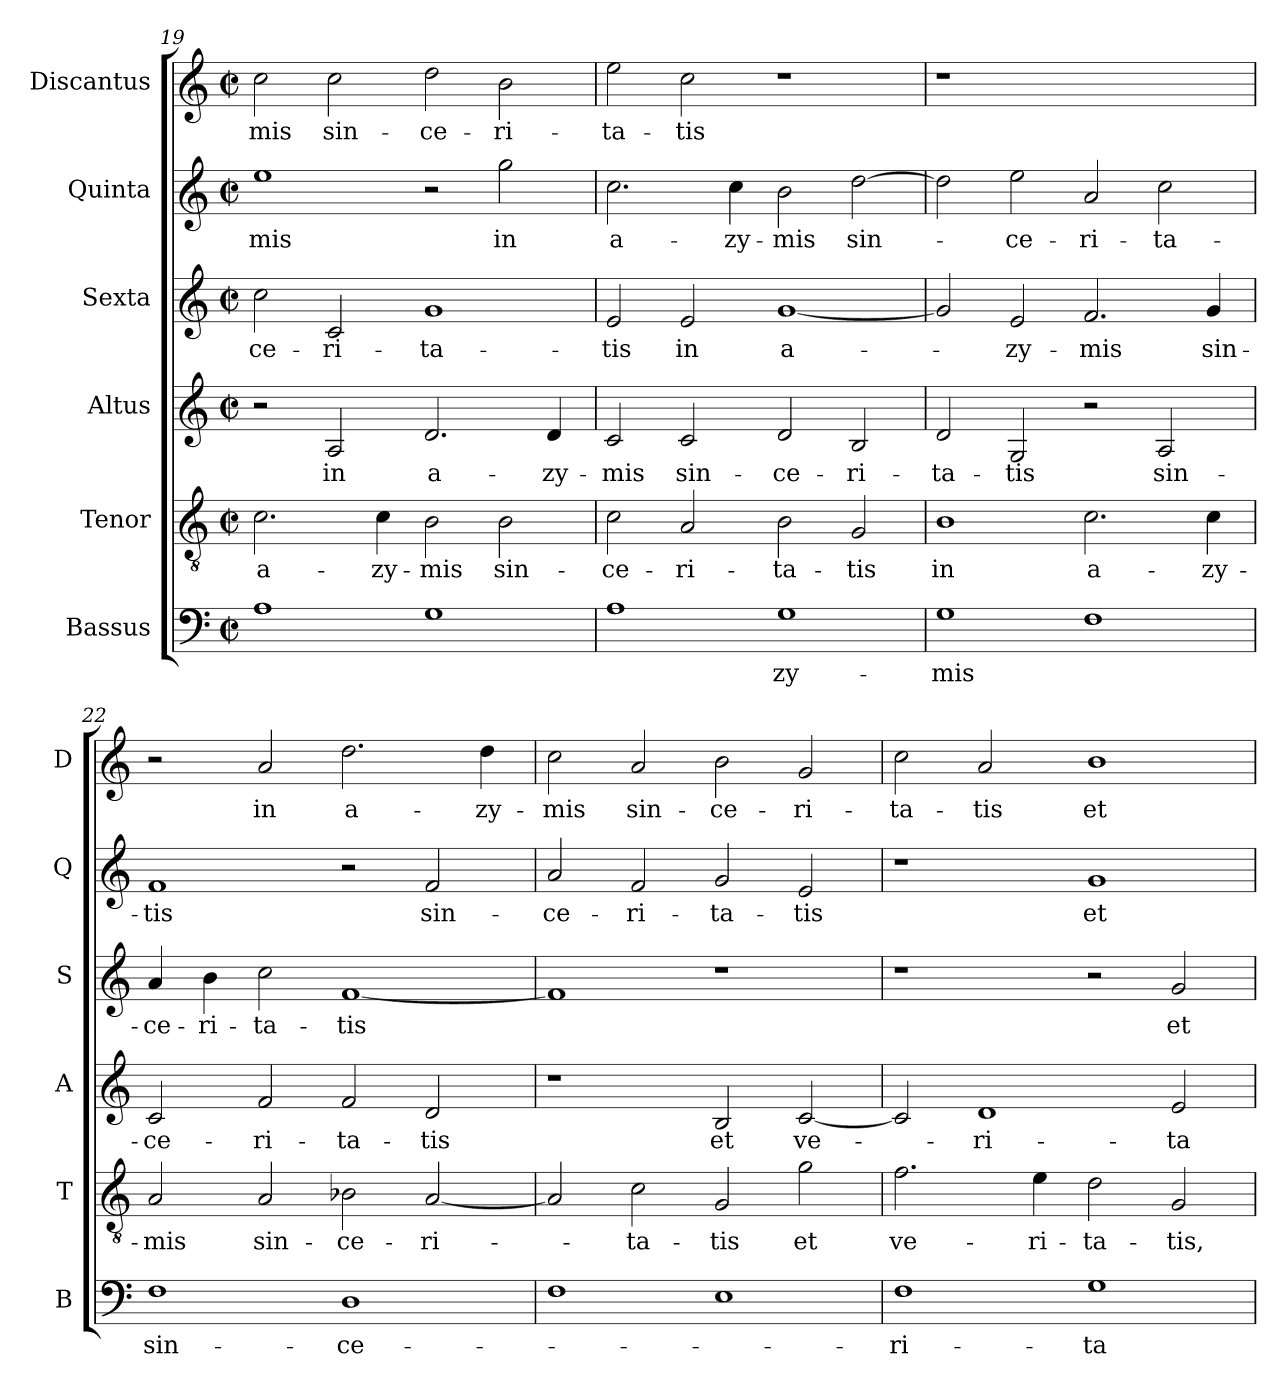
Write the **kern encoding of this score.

**kern	**text	**kern	**text	**kern	**text	**kern	**text	**kern	**text	**kern	**text
*part6	*part6	*part5	*part5	*part4	*part4	*part3	*part3	*part2	*part2	*part1	*part1
*staff6	*staff6	*staff5	*staff5	*staff4	*staff4	*staff3	*staff3	*staff2	*staff2	*staff1	*staff1
*I"Bassus	*	*I"Tenor	*	*I"Altus	*	*I"Sexta	*	*I"Quinta	*	*I"Discantus	*
*I'B	*	*I'T	*	*I'A	*	*I'S	*	*I'Q	*	*I'D	*
*clefF4	*	*clefGv2	*	*clefG2	*	*clefG2	*	*clefG2	*	*clefG2	*
*k[]	*	*k[]	*	*k[]	*	*k[]	*	*k[]	*	*k[]	*
*C:	*	*C:	*	*C:	*	*C:	*	*C:	*	*C:	*
*M2/2	*	*M2/2	*	*M2/2	*	*M2/2	*	*M2/2	*	*M2/2	*
*met(c|)	*	*met(c|)	*	*met(c|)	*	*met(c|)	*	*met(c|)	*	*met(c|)	*
=19	=19	=19	=19	=19	=19	=19	=19	=19	=19	=19	=19
!	!	!	!LO:LY:b	!	!	!	!LO:LY:b	!	!LO:LY:b	!	!LO:LY:b
1A	.	2.c\	a-	2r	.	2cc\	-ce-	1ee	-mis	2cc\	-mis
!	!	!	!	!	!LO:LY:b	!	!LO:LY:b	!	!	!	!LO:LY:b
.	.	.	.	2A/	in	2c/	-ri-	.	.	2cc\	sin-
!	!	!	!LO:LY:b	!	!	!	!	!	!	!	!
.	.	4c\	-zy-	.	.	.	.	.	.	.	.
!	!	!	!LO:LY:b	!	!LO:LY:b	!	!LO:LY:b	!	!	!	!LO:LY:b
1G	.	2B\	-mis	2.d/	a-	1g	-ta-	2r	.	2dd\	-ce-
!	!	!	!LO:LY:b	!	!	!	!	!	!LO:LY:b	!	!LO:LY:b
.	.	2B\	sin-	.	.	.	.	2gg\	in	2b\	-ri-
!	!	!	!	!	!LO:LY:b	!	!	!	!	!	!
.	.	.	.	4d/	-zy-	.	.	.	.	.	.
=20	=20	=20	=20	=20	=20	=20	=20	=20	=20	=20	=20
!	!	!	!LO:LY:b	!	!LO:LY:b	!	!LO:LY:b	!	!LO:LY:b	!	!LO:LY:b
1A	.	2c\	-ce-	2c/	-mis	2e/	-tis	2.cc\	a-	2ee\	-ta-
!	!	!	!LO:LY:b	!	!LO:LY:b	!	!LO:LY:b	!	!	!	!LO:LY:b
.	.	2A/	-ri-	2c/	sin-	2e/	in	.	.	2cc\	-tis
!	!	!	!	!	!	!	!	!	!LO:LY:b	!	!
.	.	.	.	.	.	.	.	4cc\	-zy-	.	.
!	!LO:LY:b	!	!LO:LY:b	!	!LO:LY:b	!	!LO:LY:b	!	!LO:LY:b	!	!
1G	-zy-	2B\	-ta-	2d/	-ce-	[1g	a-	2b\	-mis	1r	.
!	!	!	!LO:LY:b	!	!LO:LY:b	!	!	!	!LO:LY:b	!	!
.	.	2G/	-tis	2B/	-ri-	.	.	[2dd\	sin-	.	.
!!LO:LB:g=z
=21	=21	=21	=21	=21	=21	=21	=21	=21	=21	=21	=21
!	!LO:LY:b	!	!LO:LY:b	!	!LO:LY:b	!	!	!	!	!	!
1G	-mis	1B	in	2d/	-ta-	2g/]	.	2dd\]	.	1r	.
!	!	!	!	!	!LO:LY:b	!	!LO:LY:b	!	!LO:LY:b	!	!
.	.	.	.	2G/	-tis	2e/	-zy-	2ee\	-ce-	.	.
!	!	!	!LO:LY:b	!	!	!	!LO:LY:b	!	!LO:LY:b	!	!
1F	.	2.c\	a-	2r	.	2.f/	-mis	2a/	-ri-	1ryy	.
!	!	!	!	!	!LO:LY:b	!	!	!	!LO:LY:b	!	!
.	.	.	.	2A/	sin-	.	.	2cc\	-ta-	.	.
!	!	!	!LO:LY:b	!	!	!	!LO:LY:b	!	!	!	!
.	.	4c\	-zy-	.	.	4g/	sin-	.	.	.	.
=22	=22	=22	=22	=22	=22	=22	=22	=22	=22	=22	=22
!	!LO:LY:b	!	!LO:LY:b	!	!LO:LY:b	!	!LO:LY:b	!	!LO:LY:b	!	!
1F	sin-	2A/	-mis	2c/	-ce-	4a/	-ce-	1f	-tis	2r	.
!	!	!	!	!	!	!	!LO:LY:b	!	!	!	!
.	.	.	.	.	.	4b\	-ri-	.	.	.	.
!	!	!	!LO:LY:b	!	!LO:LY:b	!	!LO:LY:b	!	!	!	!LO:LY:b
.	.	2A/	sin-	2f/	-ri-	2cc\	-ta-	.	.	2a/	in
!	!LO:LY:b	!	!LO:LY:b	!	!LO:LY:b	!	!LO:LY:b	!	!	!	!LO:LY:b
1D	-ce-	2B-X\	-ce-	2f/	-ta-	[1f	-tis	2r	.	2.dd\	a-
!	!	!	!LO:LY:b	!	!LO:LY:b	!	!	!	!LO:LY:b	!	!
.	.	[2A/	-ri-	2d/	-tis	.	.	2f/	sin-	.	.
!	!	!	!	!	!	!	!	!	!	!	!LO:LY:b
.	.	.	.	.	.	.	.	.	.	4dd\	-zy-
=23	=23	=23	=23	=23	=23	=23	=23	=23	=23	=23	=23
!	!	!	!	!	!	!	!	!	!LO:LY:b	!	!LO:LY:b
1F	.	2A/]	.	1r	.	1f]	.	2a/	-ce-	2cc\	-mis
!	!	!	!LO:LY:b	!	!	!	!	!	!LO:LY:b	!	!LO:LY:b
.	.	2c\	-ta-	.	.	.	.	2f/	-ri-	2a/	sin-
!	!	!	!LO:LY:b	!	!LO:LY:b	!	!	!	!LO:LY:b	!	!LO:LY:b
1E	.	2G/	-tis	2B/	et	1r	.	2g/	-ta-	2b\	-ce-
!	!	!	!LO:LY:b	!	!LO:LY:b	!	!	!	!LO:LY:b	!	!LO:LY:b
.	.	2g\	et	[2c/	ve-	.	.	2e/	-tis	2g/	-ri-
=24	=24	=24	=24	=24	=24	=24	=24	=24	=24	=24	=24
!	!LO:LY:b	!	!LO:LY:b	!	!	!	!	!	!	!	!LO:LY:b
1F	-ri-	2.f\	ve-	2c/]	.	1r	.	1r	.	2cc\	-ta-
!	!	!	!	!	!LO:LY:b	!	!	!	!	!	!LO:LY:b
.	.	.	.	1d	-ri-	.	.	.	.	2a/	-tis
!	!	!	!LO:LY:b	!	!	!	!	!	!	!	!
.	.	4e\	-ri-	.	.	.	.	.	.	.	.
!	!LO:LY:b	!	!LO:LY:b	!	!	!	!	!	!LO:LY:b	!	!LO:LY:b
1G	-ta-	2d\	-ta-	.	.	2r	.	1g	et	1b	et
!	!	!	!LO:LY:b	!	!LO:LY:b	!	!LO:LY:b	!	!	!	!
.	.	2G/	-tis,	2e/	-ta-	2g/	et	.	.	.	.
=	=	=	=	=	=	=	=	=	=	=	=
*-	*-	*-	*-	*-	*-	*-	*-	*-	*-	*-	*-
